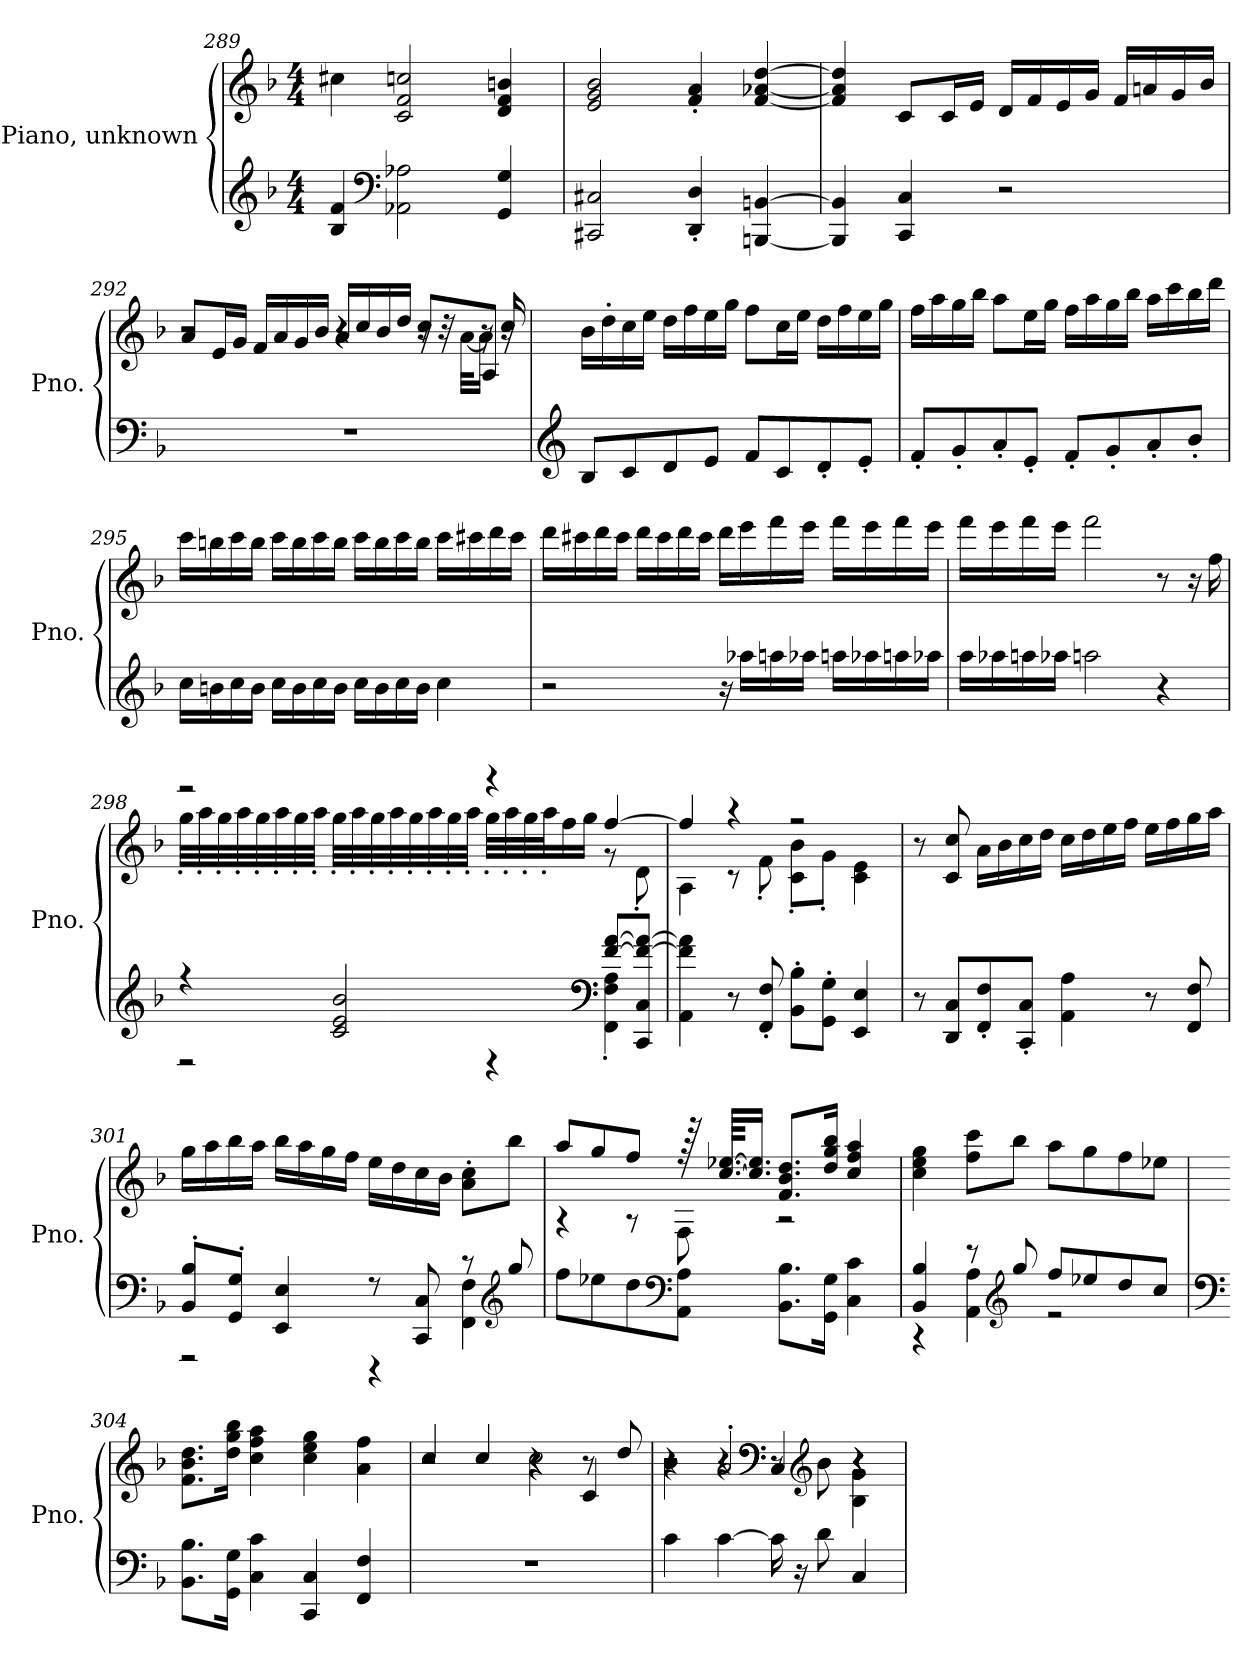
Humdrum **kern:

**kern	**kern
*part1	*part1
*staff2	*staff1
*I"Piano, unknown	*
*I'Pno.	*
*clefG2	*clefG2
*k[b-]	*k[b-]
*M4/4	*M4/4
=289	=289
4B-/ 4f/	4cc#X\
*clefF4	*
2AA-X\ 2A-X\	2c/ 2f/ 2ccn/
4GG/ 4G/	4d/ 4f/ 4bn/
!!LO:LB:g=z
=290	=290
2CC#X/ 2C#X/	2e/ 2g/ 2b-/
4DD/' 4D/'	4f/' 4a/'
[4BBBn/ [4BBn/	[4f/ [4a-X/ [4dd/
=291	=291
4BBB/] 4BB/]	4f/] 4a-/] 4dd/]
4CC/ 4C/	8c/L
.	16c/L
.	16e/JJ
2r	16d/LL
.	16f/
.	16e/
.	16g/JJ
.	16f/LL
.	16an/
.	16g/
.	16b-/JJ
=292	=292
*	*^
*	*	*^
1r	8a/L	2r	2r
.	16e/L	.	.
.	16g/JJ	.	.
.	16f/LL	.	.
.	16a/	.	.
.	16g/	.	.
.	16b-/JJ	.	.
.	16a/LL	4r	4r
.	16cc/	.	.
.	16b-/	.	.
.	16dd/JJ	.	.
.	8r	16r	8cc/L
.	.	32r	.
.	.	[32a\KLL	.
.	16r	16a\JJ]	8A/J
.	16cc/	16r	.
*	*v	*v	*v
!!LO:LB:g=z
=293	=293
*clefG2	*
8B-/L	16b-\LL
.	16dd'\
8c/	16cc\
.	16ee\JJ
8d/	16dd\LL
.	16ff\
8e/J	16ee\
.	16gg\JJ
8f/L	8ff\L
8c/	16cc\L
.	16ee\JJ
8d'/	16dd\LL
.	16ff\
8e'/J	16ee\
.	16gg\JJ
=294	=294
8f'/L	16ff\LL
.	16aa\
8g'/	16gg\
.	16bb-\JJ
8a'/	8aa\L
8e'/J	16ee\L
.	16gg\JJ
8f'/L	16ff\LL
.	16aa\
8g'/	16gg\
.	16bb-\JJ
8a'/	16aa\LL
.	16ccc\
8b-'/J	16bb-\
.	16ddd\JJ
!!LO:LB:g=z
=295	=295
16cc\LL	16ccc\LL
16bn\	16bbn\
16cc\	16ccc\
16b\JJ	16bb\JJ
16cc\LL	16ccc\LL
16b\	16bb\
16cc\	16ccc\
16b\JJ	16bb\JJ
16cc\LL	16ccc\LL
16b\	16bb\
16cc\	16ccc\
16b\JJ	16bb\JJ
4cc\	16ccc\LL
.	16ccc#X\
.	16ddd\
.	16ccc#\JJ
!!LO:PB:g=z
=296	=296
2r	16ddd\LL
.	16ccc#X\
.	16ddd\
.	16ccc#\JJ
.	16ddd\LL
.	16ccc#\
.	16ddd\
.	16ccc#\JJ
16r	16ddd\LL
16aa-X\LL	16eee\
16aan\	16fff\
16aa-X\JJ	16eee\JJ
16aan\LL	16fff\LL
16aa-X\	16eee\
16aan\	16fff\
16aa-X\JJ	16eee\JJ
=297	=297
16aa\LL	16fff\LL
16aa-X\	16eee\
16aan\	16fff\
16aa-X\JJ	16eee\JJ
2aan\	2fff\
4r	8r
.	16r
.	16ff\
!!LO:LB:g=z
=298	=298
*^	*^
4r	2r	2r	32gg'\LLL
.	.	.	32aa'\
.	.	.	32gg'\
.	.	.	32aa'\
.	.	.	32gg'\
.	.	.	32aa'\
.	.	.	32gg'\
.	.	.	32aa'\JJJ
2c/ 2e/ 2b-/	.	.	32gg'\LLL
.	.	.	32aa'\
.	.	.	32gg'\
.	.	.	32aa'\
.	.	.	32gg'\
.	.	.	32aa'\
.	.	.	32gg'\
.	.	.	32aa'\JJJ
.	4r	4r	32gg'\LLL
.	.	.	32aa'\
.	.	.	32gg'\
.	.	.	32aa'\J
.	.	.	16ff\
.	.	.	16gg\JJ
*clefF4	*	*	*
[8f/ [8a/L	4FF\' 4F\' 4A\'	[4ff/	8r
8CC/ 8C/ 8f/_ 8a/_J	.	.	8d'\
*v	*v	*	*
=299	=299	=299
4AA\ 4f\] 4a\]	4ff/]	4A\
8r	4r	8r
8FF/' 8F/'	.	8f'\
8BB-\' 8B-\'L	2r	8c\' 8b-\'L
8GG\' 8G\'J	.	8g'\J
4EE/ 4E/	.	4c\ 4e\
*	*v	*v
=300	=300
8r	8r
8DD/ 8C/L	8c/ 8cc/
8FF/' 8F/'	16a\LL
.	16b-\
8CC/' 8C/'J	16cc\
.	16dd\JJ
4AA\ 4A\	16cc\LL
.	16dd\
.	16ee\
.	16ff\JJ
8r	16ee\LL
.	16ff\
8FF/ 8F/	16gg\
.	16aa\JJ
!!LO:LB:g=z
=301	=301
*^	*
8BB-/' 8B-/'L	2r	16gg\LL
.	.	16aa\
8GG/' 8G/'J	.	16bb-\
.	.	16aa\JJ
4EE/ 4E/	.	16bb-\LL
.	.	16aa\
.	.	16gg\
.	.	16ff\JJ
8r	4r	16ee\LL
.	.	16dd\
8CC/ 8C/	.	16cc\
.	.	16b-\JJ
8r	4FF\ 4F\	8a\' 8cc\'L
*clefG2	*	*
8gg/	.	8bb-\J
*v	*v	*
=302	=302
*	*^
8ff\L	8aa/L	4r
8ee-X\	8gg/	.
8dd\	8ff/J	8r
*clefF4	*	*
8AA\ 8A\J	128r	8F\
.	[64.cc/ [64.ee-X/KKLL	.
.	16.cc/] 16.ee-/]JJ	.
8.BB-\ 8.B-\L	8.f/ 8.b-/ 8.dd/L	2r
16GG\ 16G\Jk	16dd/ 16gg/ 16bb-/Jk	.
4C\ 4c\	4cc/ 4ff/ 4aa/	.
*	*v	*v
=303	=303
*^	*
4BB-/ 4B-/	4r	4cc\ 4ee\ 4gg\
8r	4AA\ 4A\	8ff\ 8ccc\L
*clefG2	*	*
8gg/	.	8bb-\J
8ff/L	2r	8aa\L
8ee-X/	.	8gg\
8dd/	.	8ff\
8cc/J	.	8ee-X\J
*v	*v	*
!!LO:LB:g=z
=304	=304
*clefF4	*
8.BB-\ 8.B-\L	8.f\ 8.b-\ 8.dd\L
16GG\ 16G\Jk	16dd\ 16gg\ 16bb-\Jk
4C\ 4c\	4cc\ 4ff\ 4aa\
4CC/ 4C/	4cc\ 4ee\ 4gg\
4FF/ 4F/	4a\ 4ff\
=305	=305
*	*^
*	*	*^
1r	4cc/	2r	2r
.	4cc/	.	.
.	4r	2cc\	4r
.	8r	.	4c/
.	8dd/	.	.
=306	=306	=306	=306
4c\	4r	4b-\	2r
[4c\	2a'/	4r	.
*	*clefF4	*	*
16c\]	.	8r	4C/
16r	.	.	.
*	*clefG2	*	*
8d\	.	8b-\	.
4C/	4r	4B-\ 4g\	4r
*	*v	*v	*v
=	=
*-	*-
